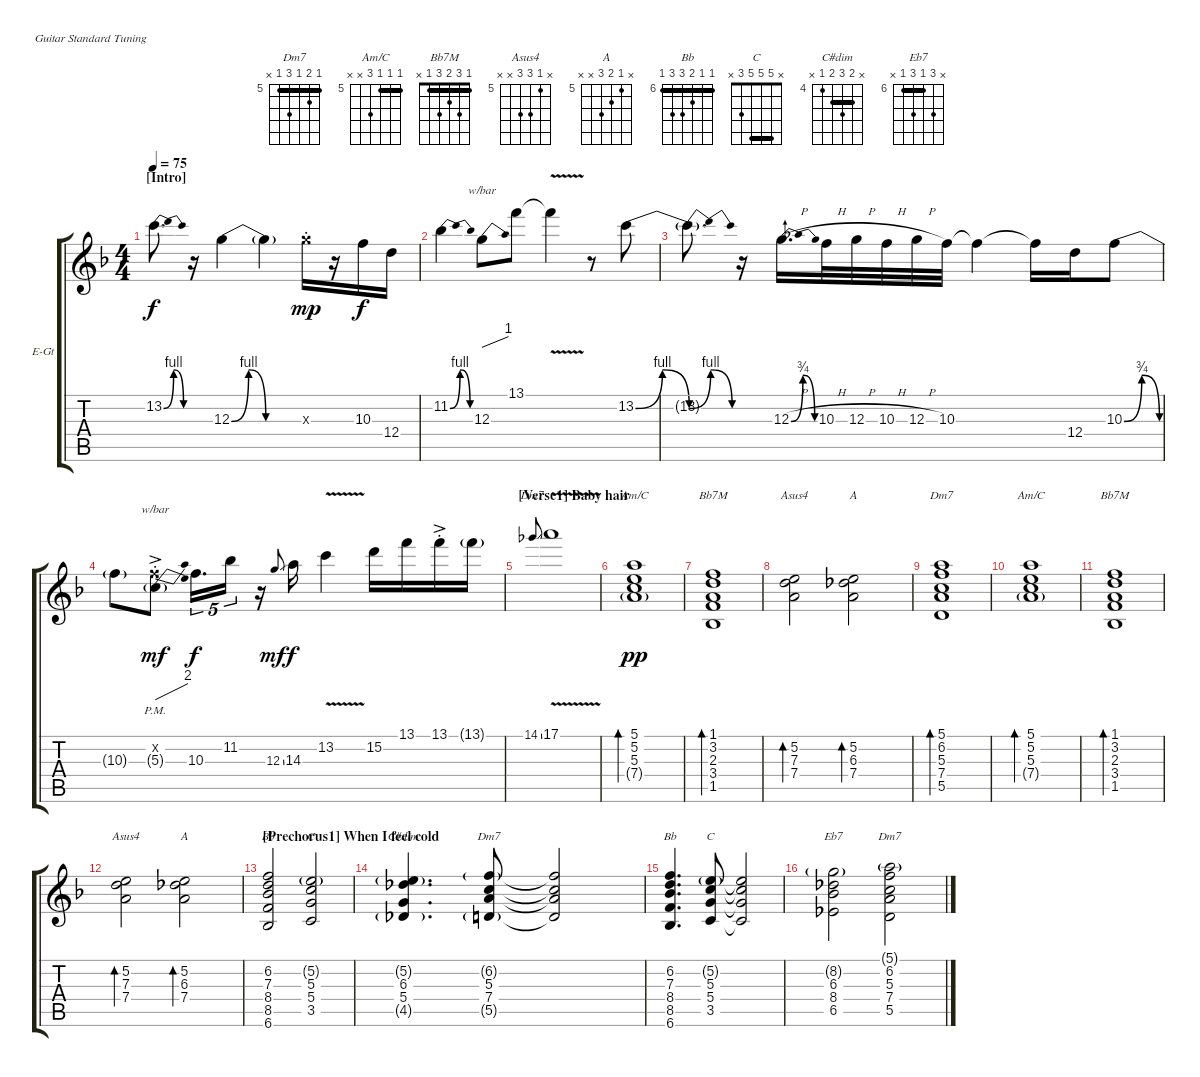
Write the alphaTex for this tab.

\defaultSystemsLayout 4
\bracketExtendMode groupsimilarinstruments
\firstSystemTrackNameOrientation horizontal
\otherSystemsTrackNameOrientation horizontal
\track ("Electric Guitar" "E-Gt") {instrument overdrivenguitar}
\staff {score tabs}
\tuning (E4 B3 G3 D3 A2 E2)
\chord ("Dm7" 14 x x x x x) {firstfret 14}
\chord ("Am/C" 5 5 5 7 x x) {firstfret 5 barre (5 5)}
\chord ("Bb7M" 1 3 2 3 1 x) {barre 1}
\chord ("Asus4" x 5 7 7 x x) {firstfret 5}
\chord ("A" x 5 6 7 x x) {firstfret 5}
\chord ("Dm7" 5 6 5 7 5 x) {firstfret 5 barre (5 5)}
\chord ("Bb" 6 6 7 8 8 6) {firstfret 6 barre (6 6)}
\chord ("C" x 5 5 5 3 x) {barre (5 5)}
\chord ("C#dim" x 5 6 5 4 x) {firstfret 4 barre 5}
\chord ("Eb7" x 8 6 8 6 x) {firstfret 6 barre 6}
\ts (4 4)
\section ("" "[Intro]")
\tempo 75
\clef g2
\ks dminor
13.2{be (bendrelease 0 0 16.8 4 32.4 4 52.199999999999996 0)}.8{d dy f instrument overdrivenguitar} r.16 12.3{be (bendrelease 0 0 11.4 4 21 4 35.4 0)}.4 12.3{be (hold 0 0 60 0) t}.4 12.3{st x}.16{dy mp} r.16 10.3.16{dy f} 12.4.16 |
11.2{be (bendrelease 10.2 0 16.2 4 24.599999999999998 4 32.4 0)}.4 12.3.8{tbe (dive default 23.4 0 31.2 4)} 13.1.8 13.1{v t}.4 r.8 13.2{be (bendrelease 1.7999999999999998 0 16.2 4 34.8 4 47.4 0)}.8 |
13.2{be (bendrelease 0 0 9 4 34.8 4 43.8 0) t}.8{d} r.16 12.3{be (bendrelease 3 0 10.2 3 23.4 3 33.6 0) h}.16{d} 10.3{h}.32 12.3{h}.32 10.3{h}.32 12.3{h}.32 10.3.32 10.3{t}.4 10.3{t}.16 12.4.16 10.3{be (bendrelease 19.8 0 33 3 44.4 3 57.599999999999994 0)}.8 |
10.3{be (hold 0 0 60 0) t}.8 (5.3{g pm} 6.2{ac st x}).8{tbe (dive default 23.4 0 59.4 8) dy mf} 10.3.16{d tu (5 4) dy f} 11.2.16{tu (5 4)} r.16 12.3{ss}.8{gr onbeat dy mf} 14.3.16{dy f} 13.2{v}.4 15.2.16 13.1.16 13.1{ac st}.16 13.1{g}.16 |
\section ("" "[Verse1] Baby hair")
14.1{ss}.8{ch "Dm7" gr onbeat} 17.1{v}.1 |
(5.1 5.2 5.3 7.4{g}).1{bd 54 ch "Am/C" dy pp} |
(1.1 3.2 2.3 3.4 1.5).1{bd 51 ch "Bb7M"} |
(5.2 7.3 7.4).2{bd 48 ch "Asus4"} (5.2 6.3 7.4).2{bd 45 ch "A"} |
(5.5 7.4 5.3 6.2 5.1).1{bd 42 ch "Dm7"} |
(5.1 5.2 5.3 7.4{g}).1{bd 54 ch "Am/C"} |
(1.1 3.2 2.3 3.4 1.5).1{bd 51 ch "Bb7M"} |
(5.2 7.3 7.4).2{bd 48 ch "Asus4"} (5.2 6.3 7.4).2{bd 45 ch "A"} |
\section ("" "[Prechorus1] When I feel cold")
(6.6 8.5 8.4 7.3 6.2).2{ch "Bb"} (3.5 5.4 5.3 5.2{g}).2{ch "C"} |
(4.5{g} 5.4 6.3 5.2{g}).4{d ch "C#dim"} (5.5{g} 7.4 5.3 6.2{g}).8{ch "Dm7"} (5.5{t} 7.4{t} 5.3{t} 6.2{t}).2 |
(6.6 8.5 8.4 7.3 6.2).4{d ch "Bb"} (3.5 5.4 5.3 5.2{g}).8{ch "C"} (3.5{t} 5.4{t} 5.3{t} 5.2{t}).2 |
(6.5 8.4 6.3 8.2{g}).2{ch "Eb7"} (5.5 7.4 5.3 6.2 5.1{g}).2{ch "Dm7"}
